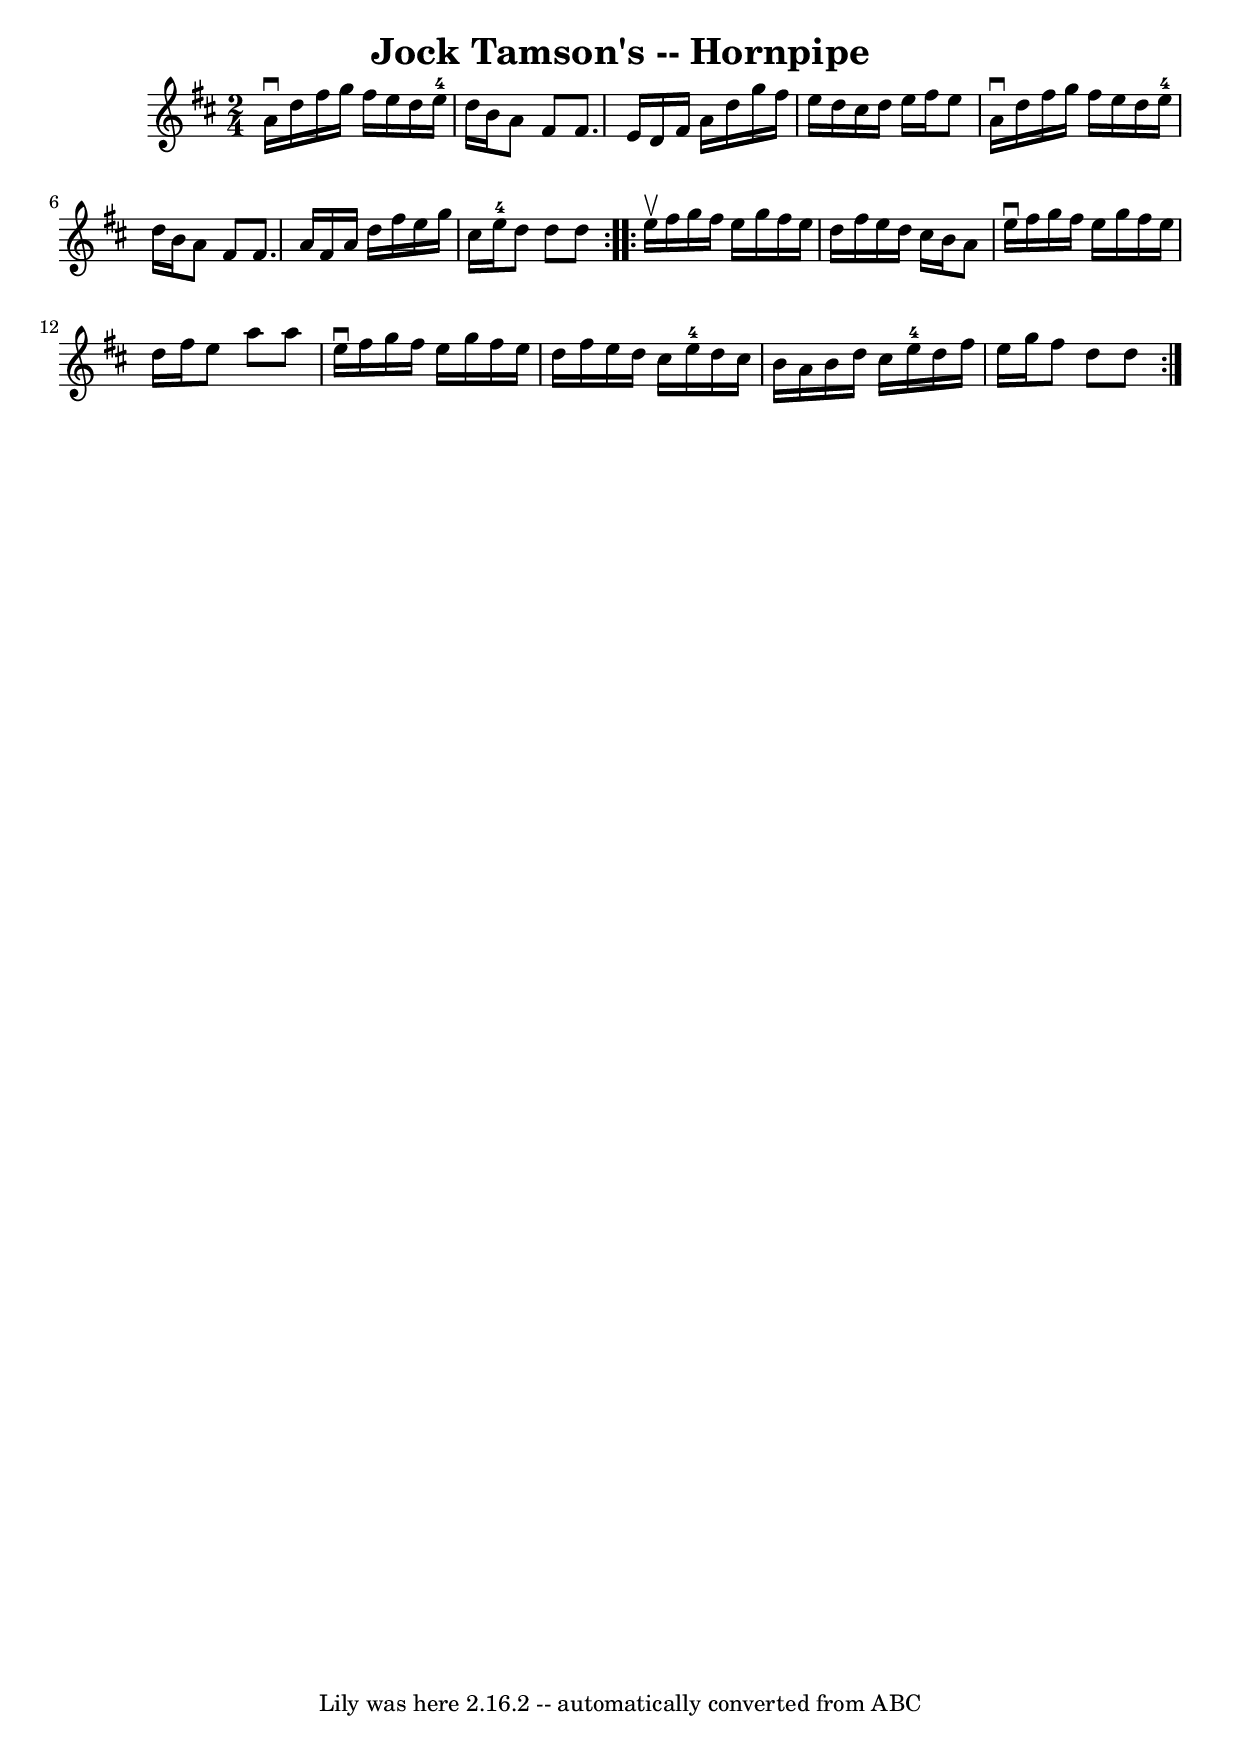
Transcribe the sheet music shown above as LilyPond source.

\version "2.16.2"
\include "Mammoth.ily"
\header {
  %% book = "Cole's 1000 Fiddle Tunes"
  crossRefNumber = "1"
  footnotes = ""
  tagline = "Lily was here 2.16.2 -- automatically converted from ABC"
  title = "Jock Tamson's -- Hornpipe"

}
voicedefault =  {



  \repeat volta 2 {

    \time 2/4 
    \key d \major
    a'16^\downbow d''16  |
    fis''16 g''16   
    fis''16 e''16 d''16 e''16-4 d''16 b'16  |
    a'8    
    fis'8 fis'8. e'16  |
    d'16 fis'16 a'16 d''16 g''16    
    fis''16 e''16 d''16  |
    cis''16 d''16 e''16 fis''16    
    e''8 a'16^\downbow d''16  |
    fis''16 g''16 fis''16    
    e''16 d''16 e''16-4 d''16 b'16  |
    a'8 fis'8 fis'8. 
    a'16  |
    fis'16 a'16 d''16 fis''16 e''16 g''16    
    cis''16 e''16-4 |
    d''8 d''8 d''8  
  }     
  \repeat volta 2 {
    
    e''16^\upbow fis''16  |
    g''16 fis''16 e''16 g''16    
    fis''16 e''16 d''16 fis''16  |
    e''16 d''16 cis''16    
    b'16 a'8 e''16^\downbow fis''16  |
    g''16 fis''16 e''16  
    g''16 fis''16 e''16 d''16 fis''16  |
    e''8 a''8    
    a''8 e''16^\downbow fis''16  |
    g''16 fis''16 e''16    
    g''16 fis''16 e''16 d''16 fis''16  |
    e''16 d''16    
    cis''16 e''16-4 d''16 cis''16 b'16 a'16  |
    b'16    
    d''16 cis''16 e''16-4 d''16 fis''16 e''16 g''16  |
    
    fis''8 d''8 d''8  
  }   

}

\score{
  <<

    \context Staff="default"
    {
      \voicedefault 
      
    }

  >>
  \layout {
    
  }
  \midi {
  }

}
